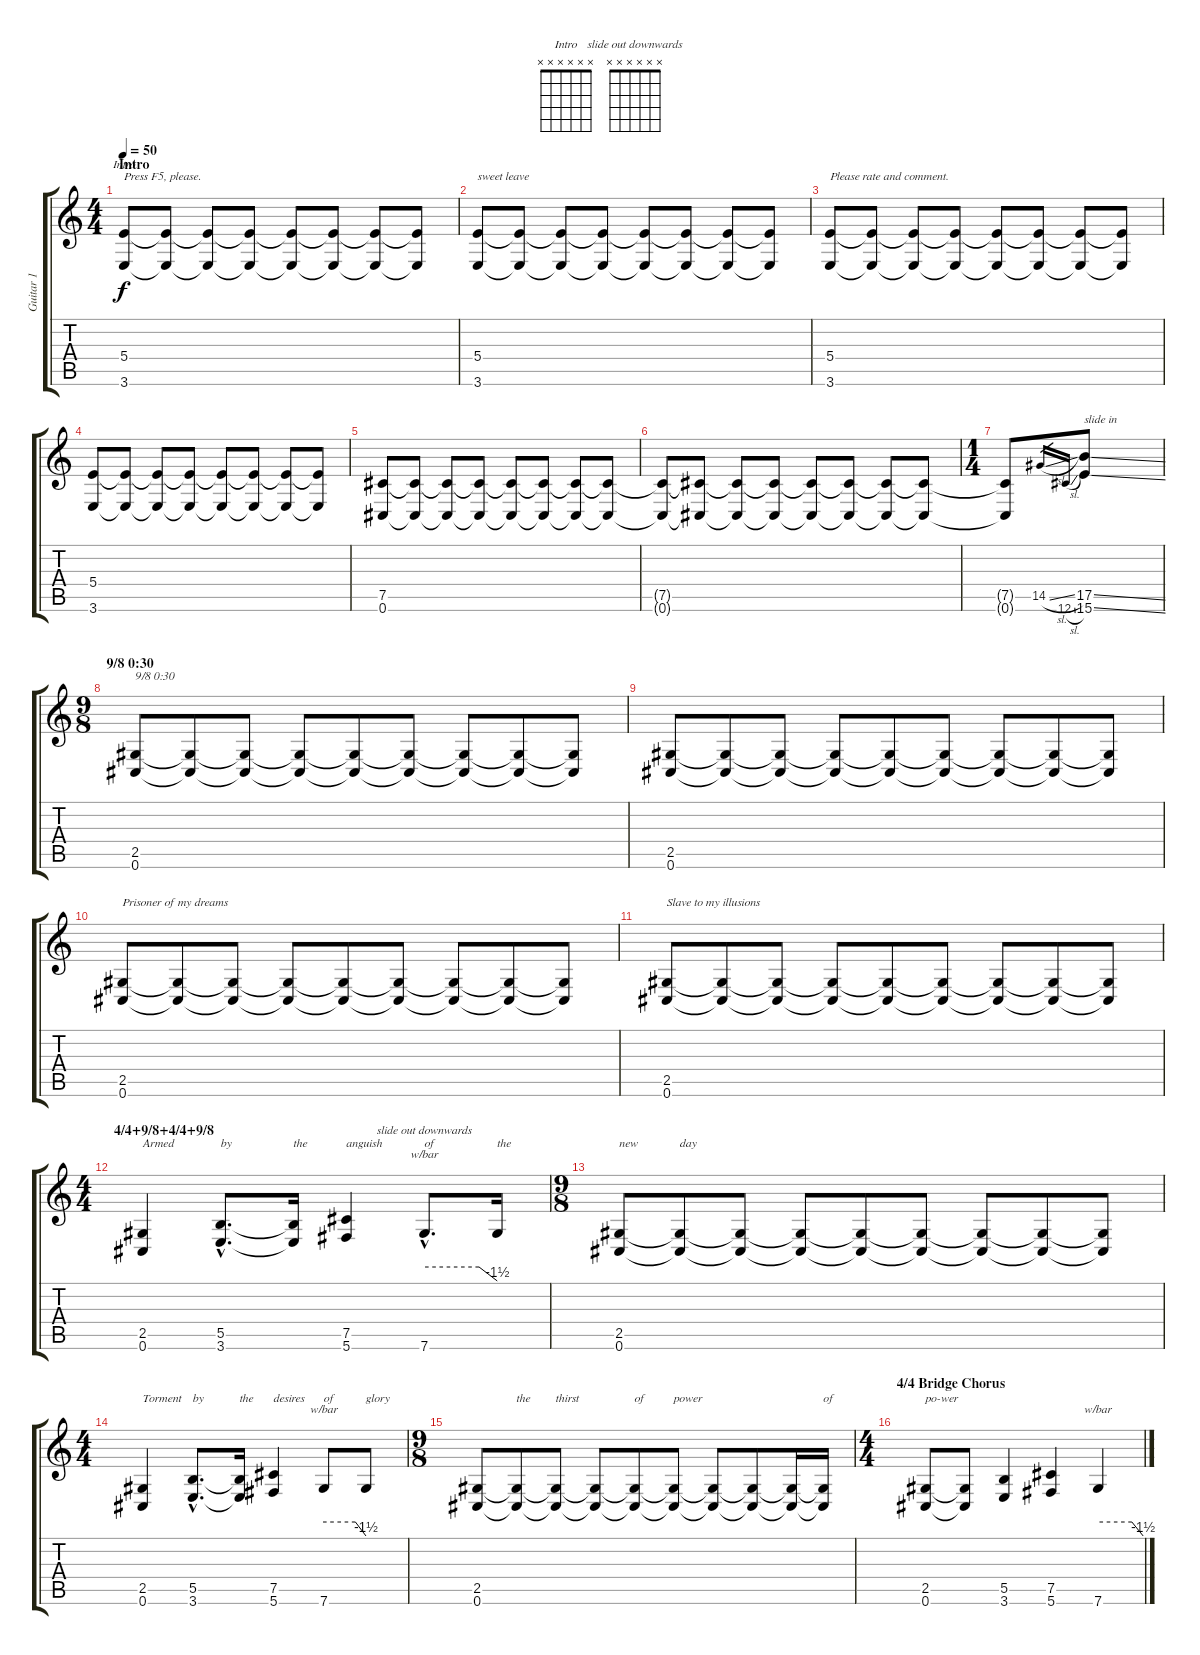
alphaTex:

\track ("Guitar 1" "Guitar 1") {instrument distortionguitar}
\staff {score tabs}
\tuning (Db4 Ab3 E3 B2 Gb2 Db2) {hide}
\chord ("Intro" x x x x x x)
\chord ("slide out downwards" x x x x x x)
\ts (4 4)
\section ("" "Intro")
\tempo 50
\clef g2
\ks c
(5.4 3.6).8{ch "Intro" txt "Press F5, please." dy f instrument distortionguitar} (5.4{t} 3.6{t}).8 (5.4{t} 3.6{t}).8 (5.4{t} 3.6{t}).8 (5.4{t} 3.6{t}).8 (5.4{t} 3.6{t}).8 (5.4{t} 3.6{t}).8 (5.4{t} 3.6{t}).8 |
(5.4 3.6).8{txt "sweet leave"} (5.4{t} 3.6{t}).8 (5.4{t} 3.6{t}).8 (5.4{t} 3.6{t}).8 (5.4{t} 3.6{t}).8 (5.4{t} 3.6{t}).8 (5.4{t} 3.6{t}).8 (5.4{t} 3.6{t}).8 |
(5.4 3.6).8{txt "Please rate and comment."} (5.4{t} 3.6{t}).8 (5.4{t} 3.6{t}).8 (5.4{t} 3.6{t}).8 (5.4{t} 3.6{t}).8 (5.4{t} 3.6{t}).8 (5.4{t} 3.6{t}).8 (5.4{t} 3.6{t}).8 |
(5.4 3.6).8 (5.4{t} 3.6{t}).8 (5.4{t} 3.6{t}).8 (5.4{t} 3.6{t}).8 (5.4{t} 3.6{t}).8 (5.4{t} 3.6{t}).8 (5.4{t} 3.6{t}).8 (5.4{t} 3.6{t}).8 |
(7.5 0.6).8 (7.5{t} 0.6{t}).8 (7.5{t} 0.6{t}).8 (7.5{t} 0.6{t}).8 (7.5{t} 0.6{t}).8 (7.5{t} 0.6{t}).8 (7.5{t} 0.6{t}).8 (7.5{t} 0.6{t}).8 |
(7.5{t} 0.6{t}).8 (7.5{t} 0.6{t}).8 (7.5{t} 0.6{t}).8 (7.5{t} 0.6{t}).8 (7.5{t} 0.6{t}).8 (7.5{t} 0.6{t}).8 (7.5{t} 0.6{t}).8 (7.5{t} 0.6{t}).8 |
\ts (1 4)
(7.5{t} 0.6{t}).8 14.5{sl}.16{gr} 12.6{sl}.16{gr} (17.5{ss} 15.6{ss}).8{txt "slide in"} |
\ts (9 8)
\section ("" "9/8 0:30")
(2.5 0.6).8{txt "9/8 0:30"} (2.5{t} 0.6{t}).8 (2.5{t} 0.6{t}).8 (2.5{t} 0.6{t}).8 (2.5{t} 0.6{t}).8 (2.5{t} 0.6{t}).8 (2.5{t} 0.6{t}).8 (2.5{t} 0.6{t}).8 (2.5{t} 0.6{t}).8 |
(2.5 0.6).8 (2.5{t} 0.6{t}).8 (2.5{t} 0.6{t}).8 (2.5{t} 0.6{t}).8 (2.5{t} 0.6{t}).8 (2.5{t} 0.6{t}).8 (2.5{t} 0.6{t}).8 (2.5{t} 0.6{t}).8 (2.5{t} 0.6{t}).8 |
(2.5 0.6).8{txt "Prisoner of my dreams"} (2.5{t} 0.6{t}).8 (2.5{t} 0.6{t}).8 (2.5{t} 0.6{t}).8 (2.5{t} 0.6{t}).8 (2.5{t} 0.6{t}).8 (2.5{t} 0.6{t}).8 (2.5{t} 0.6{t}).8 (2.5{t} 0.6{t}).8 |
(2.5 0.6).8{txt "Slave to my illusions"} (2.5{t} 0.6{t}).8 (2.5{t} 0.6{t}).8 (2.5{t} 0.6{t}).8 (2.5{t} 0.6{t}).8 (2.5{t} 0.6{t}).8 (2.5{t} 0.6{t}).8 (2.5{t} 0.6{t}).8 (2.5{t} 0.6{t}).8 |
\ts (4 4)
\section ("" "4/4+9/8+4/4+9/8")
(2.5 0.6).4{txt "Armed"} (5.5{hac} 3.6{hac}).8{d txt "by"} (5.5{t} 3.6{t}).16{txt "the "} (7.5 5.6).4{txt "anguish"} 7.6{hac}.8{d tbe (custom default 0 0 45 0 60 -6) ch "slide out downwards" txt "of"} 7.6{t}.16{txt "the"} |
\ts (9 8)
(2.5 0.6).8{txt "new"} (2.5{t} 0.6{t}).8{txt "day"} (2.5{t} 0.6{t}).8 (2.5{t} 0.6{t}).8 (2.5{t} 0.6{t}).8 (2.5{t} 0.6{t}).8 (2.5{t} 0.6{t}).8 (2.5{t} 0.6{t}).8 (2.5{t} 0.6{t}).8 |
\ts (4 4)
(2.5 0.6).4{txt "Torment"} (5.5{hac} 3.6{hac}).8{d txt "by"} (5.5{t} 3.6{t}).16{txt "the "} (7.5 5.6).4{txt "desires"} 7.6.8{tbe (custom default 0 0 45 0 60 -6) txt "of"} 7.6{t}.8{txt "glory"} |
\ts (9 8)
(2.5 0.6).8 (2.5{t} 0.6{t}).8{txt "the"} (2.5{t} 0.6{t}).8{txt "thirst"} (2.5{t} 0.6{t}).8 (2.5{t} 0.6{t}).8{txt "of"} (2.5{t} 0.6{t}).8{txt "power"} (2.5{t} 0.6{t}).8 (2.5{t} 0.6{t}).8 (2.5{t} 0.6{t}).16 (2.5{t} 0.6{t}).16{txt "of"} |
\ts (4 4)
\section ("" "4/4 Bridge Chorus")
(2.5 0.6).8{txt "po-wer"} (2.5{t} 0.6{t}).8 (5.5 3.6).4 (7.5 5.6).4 7.6.4{tbe (custom default 0 0 45 0 60 -6)}
